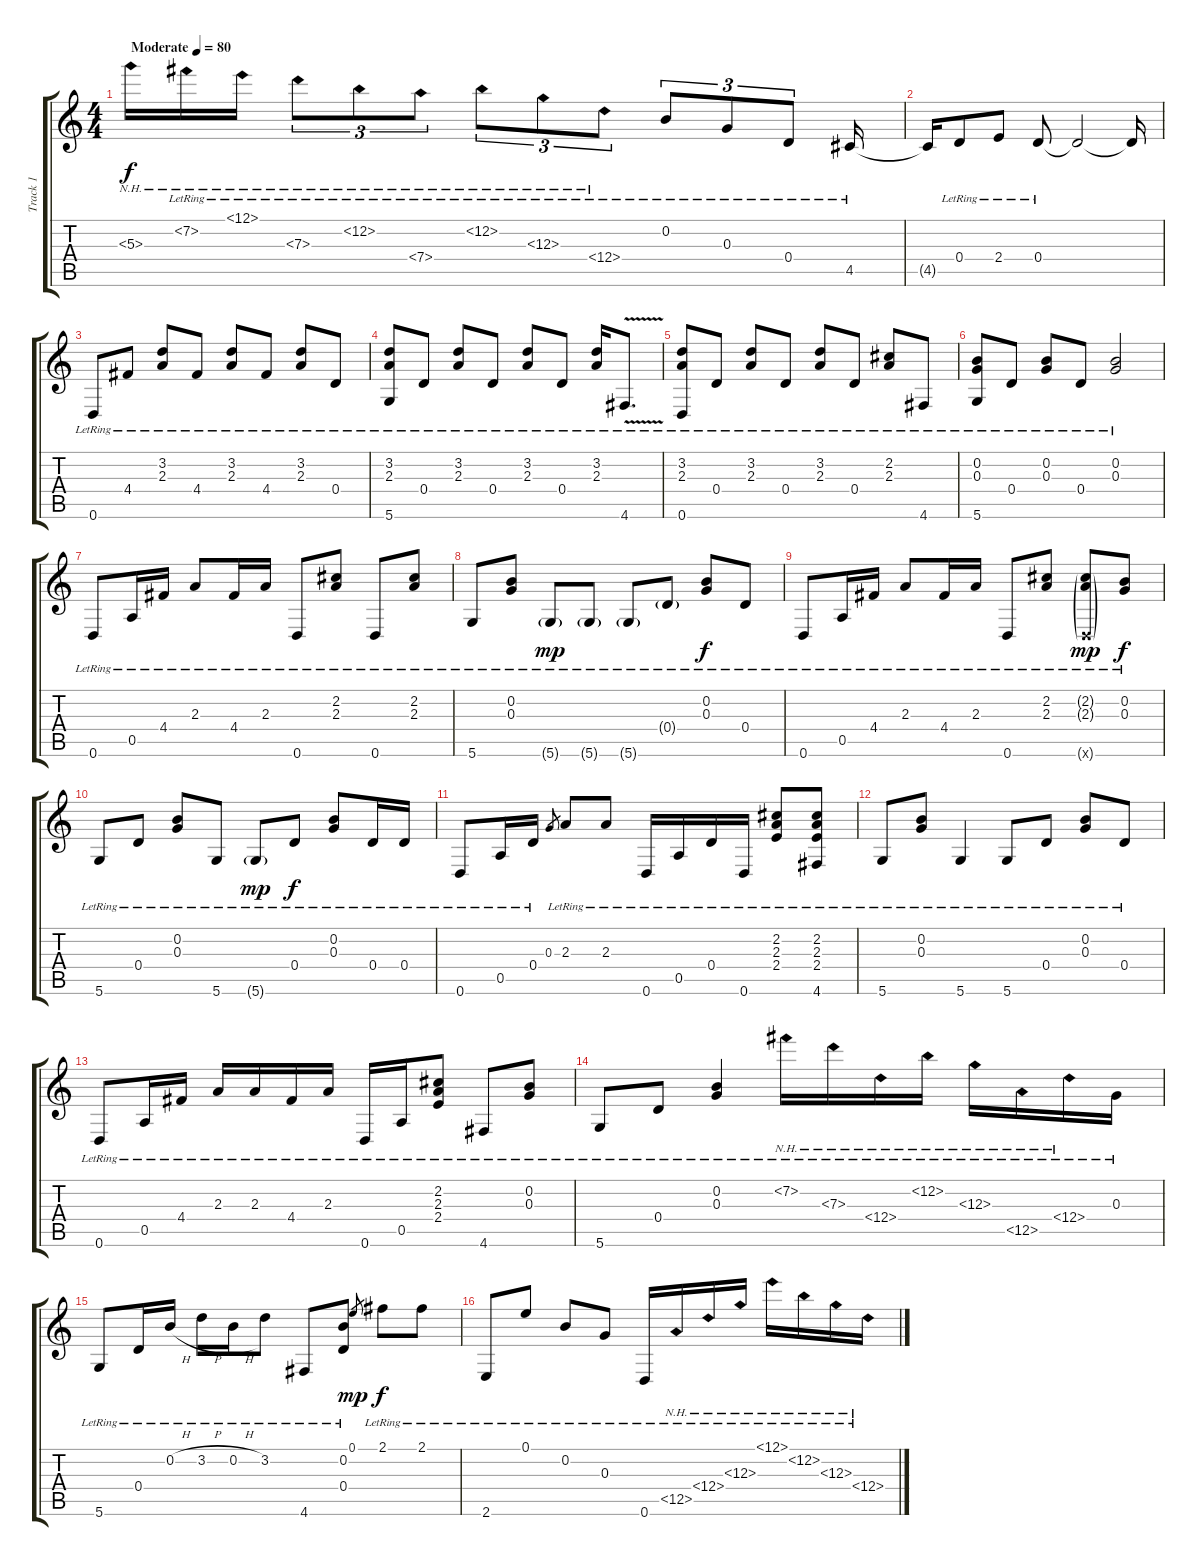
\track ("Track 1" "Track 1") {instrument acousticguitarsteel}
\staff {score tabs}
\tuning (E4 B3 G3 D3 A2 D2) {hide}
\ts (4 4)
\tempo (80 "Moderate")
\clef g2
\ks c
5.3{nh}.16{dy f instrument acousticguitarsteel} 7.2{nh lr}.16 12.1{nh lr}.16 7.3{nh lr}.8{tu (3 2)} 12.2{nh lr}.8{tu (3 2)} 7.4{nh lr}.8{tu (3 2)} 12.2{nh lr}.8{tu (3 2)} 12.3{nh lr}.8{tu (3 2)} 12.4{nh lr}.8{tu (3 2)} 0.2{lr}.8{tu (3 2)} 0.3{lr}.8{tu (3 2)} 0.4{lr}.8{tu (3 2)} 4.5{lr}.16 |
4.5{t}.16 0.4{lr}.8 2.4{lr}.8 0.4{lr}.8 0.4{t}.2 0.4{t}.16 |
0.6{lr}.8 4.4{lr}.8 (3.2{lr} 2.3{lr}).8 4.4{lr}.8 (3.2{lr} 2.3{lr}).8 4.4{lr}.8 (3.2{lr} 2.3{lr}).8 0.4{lr}.8 |
(3.2{lr} 2.3{lr} 5.6{lr}).8 0.4{lr}.8 (3.2{lr} 2.3{lr}).8 0.4{lr}.8 (3.2{lr} 2.3{lr}).8 0.4{lr}.8 (3.2{lr} 2.3{lr}).16 4.6{v lr}.8{d} |
(3.2{lr} 2.3{lr} 0.6{lr}).8 0.4{lr}.8 (3.2{lr} 2.3{lr}).8 0.4{lr}.8 (3.2{lr} 2.3{lr}).8 0.4{lr}.8 (2.2{lr} 2.3{lr}).8 4.6{lr}.8 |
(0.2{lr} 0.3{lr} 5.6{lr}).8 0.4{lr}.8 (0.2{lr} 0.3{lr}).8 0.4{lr}.8 (0.2{lr} 0.3{lr}).2 |
0.6{lr}.8 0.5{lr}.16 4.4{lr}.16 2.3{lr}.8 4.4{lr}.16 2.3{lr}.16 0.6{lr}.8 (2.2{lr} 2.3{lr}).8 0.6{lr}.8 (2.2{lr} 2.3{lr}).8 |
5.6{lr}.8 (0.2{lr} 0.3{lr}).8 5.6{g lr}.8{dy mp} 5.6{g lr}.8 5.6{g lr}.8 0.4{g lr}.8 (0.2{lr} 0.3{lr}).8{dy f} 0.4{lr}.8 |
0.6{lr}.8 0.5{lr}.16 4.4{lr}.16 2.3{lr}.8 4.4{lr}.16 2.3{lr}.16 0.6{lr}.8 (2.2{lr} 2.3{lr}).8 (2.2{g lr} 2.3{g lr} 0.6{g x}).8{dy mp} (0.2{lr} 0.3{lr}).8{dy f} |
5.6{lr}.8 0.4{lr}.8 (0.2{lr} 0.3{lr}).8 5.6{lr}.8 5.6{g lr}.8{dy mp} 0.4{lr}.8{dy f} (0.2{lr} 0.3{lr}).8 0.4{lr}.16 0.4{lr}.16 |
0.6{lr}.8 0.5{lr}.16 0.4{lr}.16 0.3.8{gr} 2.3{lr}.8 2.3{lr}.8 0.6{lr}.16 0.5{lr}.16 0.4{lr}.16 0.6{lr}.16 (2.2{lr} 2.3{lr} 2.4).8 (2.2{lr} 2.3{lr} 2.4 4.6{lr}).8 |
5.6{lr}.8 (0.2{lr} 0.3{lr}).8 5.6{lr}.4 5.6{lr}.8 0.4{lr}.8 (0.2{lr} 0.3{lr}).8 0.4{lr}.8 |
0.6{lr}.8 0.5{lr}.16 4.4{lr}.16 2.3{lr}.16 2.3{lr}.16 4.4{lr}.16 2.3{lr}.16 0.6{lr}.16 0.5{lr}.16 (2.2{lr} 2.3{lr} 2.4).8 4.6{lr}.8 (0.2{lr} 0.3{lr}).8 |
5.6{lr}.8 0.4{lr}.8 (0.2{lr} 0.3{lr}).4 7.2{nh lr}.16 7.3{nh lr}.16 12.4{nh lr}.16 12.2{nh lr}.16 12.3{nh lr}.16 12.5{nh lr}.16 12.4{nh lr}.16 0.3{lr}.16 |
5.6{lr}.8 0.4{lr}.16 0.2{h lr}.16 3.2{h lr}.16 0.2{h lr}.16 3.2{lr}.8 4.6{lr}.8 (0.2{lr} 0.4{lr}).8 0.1.8{gr dy mp} 2.1{lr}.8{dy f} 2.1{lr}.8 |
2.6{lr}.8 0.1{lr}.8 0.2{lr}.8 0.3{lr}.8 0.6{lr}.16 12.5{nh lr}.16 12.4{nh lr}.16 12.3{nh lr}.16 12.1{nh lr}.16 12.2{nh lr}.16 12.3{nh lr}.16 12.4{nh lr}.16
